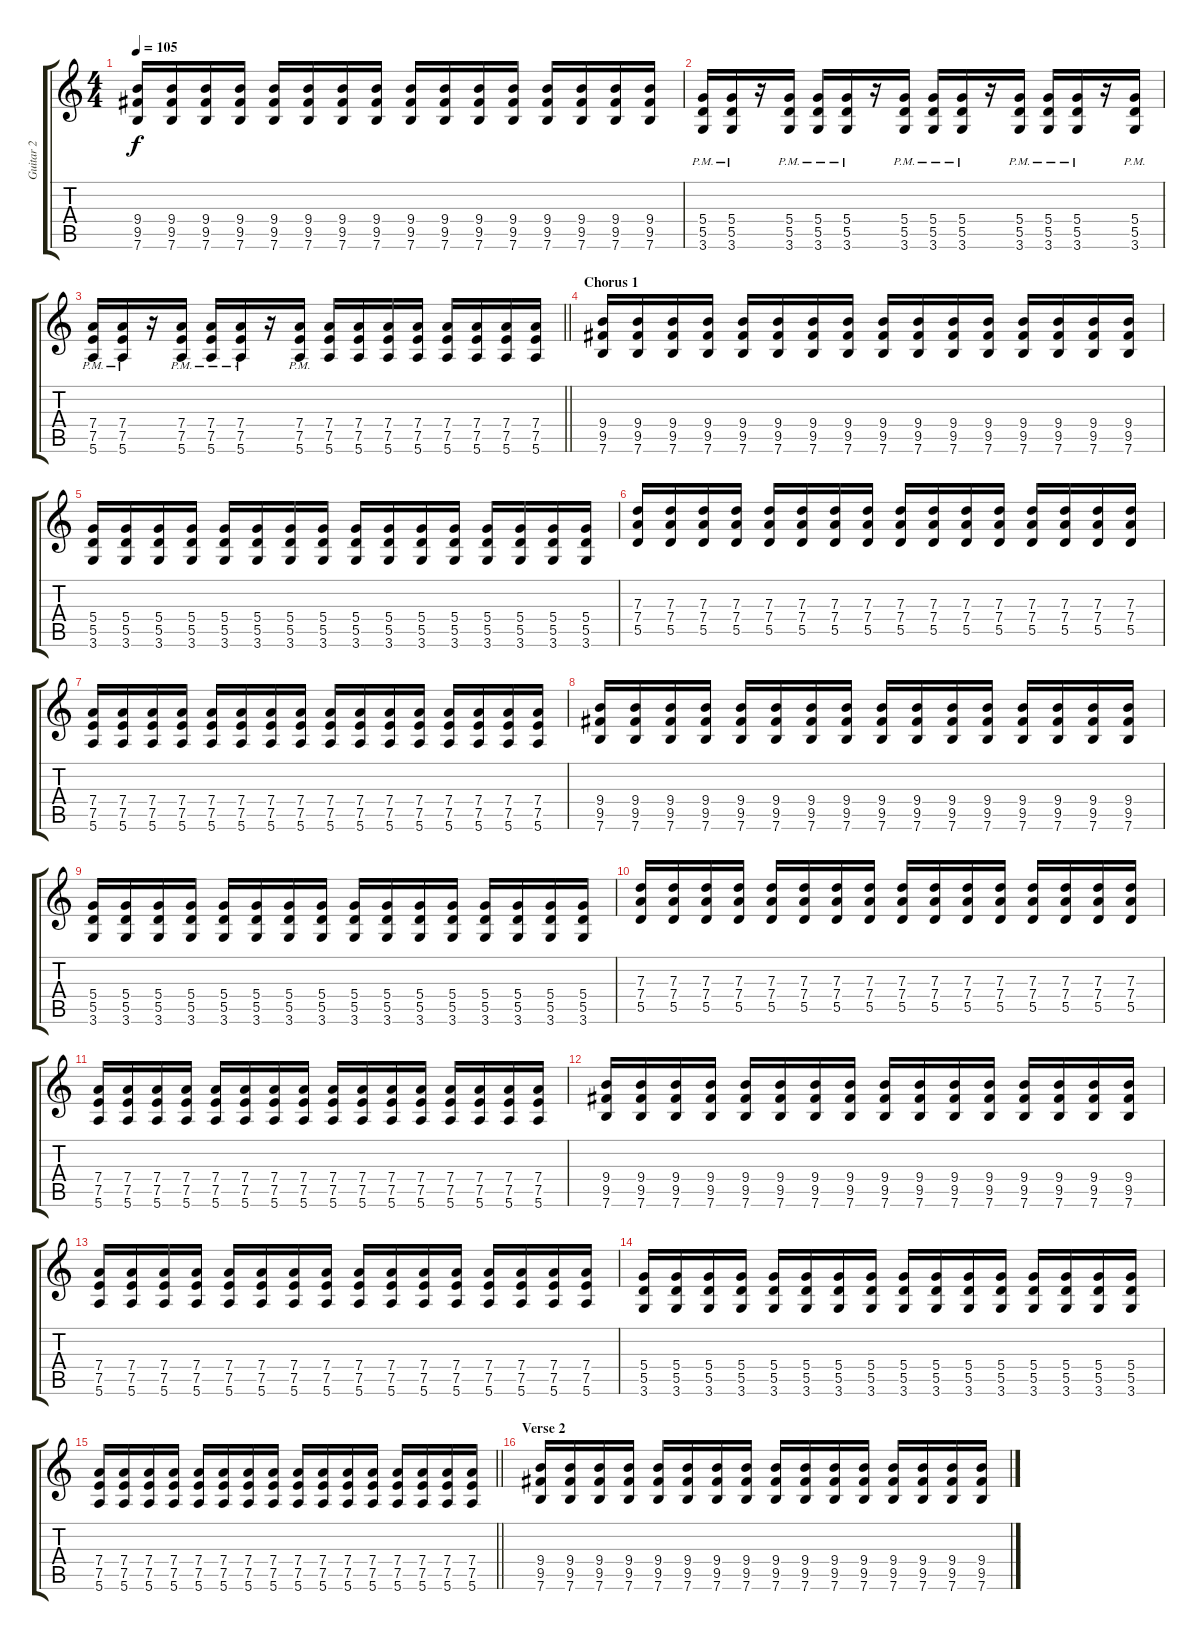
\track ("Guitar 2" "Guitar 2") {instrument distortionguitar}
\staff {score tabs}
\tuning (E4 B3 G3 D3 A2 E2) {hide}
\ts (4 4)
\tempo 105
\clef g2
\ks c
(9.4 9.5 7.6).16{dy f} (9.4 9.5 7.6).16 (9.4 9.5 7.6).16 (9.4 9.5 7.6).16 (9.4 9.5 7.6).16 (9.4 9.5 7.6).16 (9.4 9.5 7.6).16 (9.4 9.5 7.6).16 (9.4 9.5 7.6).16 (9.4 9.5 7.6).16 (9.4 9.5 7.6).16 (9.4 9.5 7.6).16 (9.4 9.5 7.6).16 (9.4 9.5 7.6).16 (9.4 9.5 7.6).16 (9.4 9.5 7.6).16 |
(5.4{pm} 5.5{pm} 3.6{pm}).16 (5.4{pm} 5.5{pm} 3.6{pm}).16 r.16 (5.4{pm} 5.5{pm} 3.6{pm}).16 (5.4{pm} 5.5{pm} 3.6{pm}).16 (5.4{pm} 5.5{pm} 3.6{pm}).16 r.16 (5.4{pm} 5.5{pm} 3.6{pm}).16 (5.4{pm} 5.5{pm} 3.6{pm}).16 (5.4{pm} 5.5{pm} 3.6{pm}).16 r.16 (5.4{pm} 5.5{pm} 3.6{pm}).16 (5.4{pm} 5.5{pm} 3.6{pm}).16 (5.4{pm} 5.5{pm} 3.6{pm}).16 r.16 (5.4{pm} 5.5{pm} 3.6{pm}).16 |
\barLineRight lightlight
(7.4{pm} 7.5{pm} 5.6{pm}).16 (7.4{pm} 7.5{pm} 5.6{pm}).16 r.16 (7.4{pm} 7.5{pm} 5.6{pm}).16 (7.4{pm} 7.5{pm} 5.6{pm}).16 (7.4{pm} 7.5{pm} 5.6{pm}).16 r.16 (7.4{pm} 7.5{pm} 5.6{pm}).16 (7.4 7.5 5.6).16 (7.4 7.5 5.6).16 (7.4 7.5 5.6).16 (7.4 7.5 5.6).16 (7.4 7.5 5.6).16 (7.4 7.5 5.6).16 (7.4 7.5 5.6).16 (7.4 7.5 5.6).16 |
\section ("" "Chorus 1")
(9.4 9.5 7.6).16 (9.4 9.5 7.6).16 (9.4 9.5 7.6).16 (9.4 9.5 7.6).16 (9.4 9.5 7.6).16 (9.4 9.5 7.6).16 (9.4 9.5 7.6).16 (9.4 9.5 7.6).16 (9.4 9.5 7.6).16 (9.4 9.5 7.6).16 (9.4 9.5 7.6).16 (9.4 9.5 7.6).16 (9.4 9.5 7.6).16 (9.4 9.5 7.6).16 (9.4 9.5 7.6).16 (9.4 9.5 7.6).16 |
(5.4 5.5 3.6).16 (5.4 5.5 3.6).16 (5.4 5.5 3.6).16 (5.4 5.5 3.6).16 (5.4 5.5 3.6).16 (5.4 5.5 3.6).16 (5.4 5.5 3.6).16 (5.4 5.5 3.6).16 (5.4 5.5 3.6).16 (5.4 5.5 3.6).16 (5.4 5.5 3.6).16 (5.4 5.5 3.6).16 (5.4 5.5 3.6).16 (5.4 5.5 3.6).16 (5.4 5.5 3.6).16 (5.4 5.5 3.6).16 |
(7.3 7.4 5.5).16 (7.3 7.4 5.5).16 (7.3 7.4 5.5).16 (7.3 7.4 5.5).16 (7.3 7.4 5.5).16 (7.3 7.4 5.5).16 (7.3 7.4 5.5).16 (7.3 7.4 5.5).16 (7.3 7.4 5.5).16 (7.3 7.4 5.5).16 (7.3 7.4 5.5).16 (7.3 7.4 5.5).16 (7.3 7.4 5.5).16 (7.3 7.4 5.5).16 (7.3 7.4 5.5).16 (7.3 7.4 5.5).16 |
(7.4 7.5 5.6).16 (7.4 7.5 5.6).16 (7.4 7.5 5.6).16 (7.4 7.5 5.6).16 (7.4 7.5 5.6).16 (7.4 7.5 5.6).16 (7.4 7.5 5.6).16 (7.4 7.5 5.6).16 (7.4 7.5 5.6).16 (7.4 7.5 5.6).16 (7.4 7.5 5.6).16 (7.4 7.5 5.6).16 (7.4 7.5 5.6).16 (7.4 7.5 5.6).16 (7.4 7.5 5.6).16 (7.4 7.5 5.6).16 |
(9.4 9.5 7.6).16 (9.4 9.5 7.6).16 (9.4 9.5 7.6).16 (9.4 9.5 7.6).16 (9.4 9.5 7.6).16 (9.4 9.5 7.6).16 (9.4 9.5 7.6).16 (9.4 9.5 7.6).16 (9.4 9.5 7.6).16 (9.4 9.5 7.6).16 (9.4 9.5 7.6).16 (9.4 9.5 7.6).16 (9.4 9.5 7.6).16 (9.4 9.5 7.6).16 (9.4 9.5 7.6).16 (9.4 9.5 7.6).16 |
(5.4 5.5 3.6).16 (5.4 5.5 3.6).16 (5.4 5.5 3.6).16 (5.4 5.5 3.6).16 (5.4 5.5 3.6).16 (5.4 5.5 3.6).16 (5.4 5.5 3.6).16 (5.4 5.5 3.6).16 (5.4 5.5 3.6).16 (5.4 5.5 3.6).16 (5.4 5.5 3.6).16 (5.4 5.5 3.6).16 (5.4 5.5 3.6).16 (5.4 5.5 3.6).16 (5.4 5.5 3.6).16 (5.4 5.5 3.6).16 |
(7.3 7.4 5.5).16 (7.3 7.4 5.5).16 (7.3 7.4 5.5).16 (7.3 7.4 5.5).16 (7.3 7.4 5.5).16 (7.3 7.4 5.5).16 (7.3 7.4 5.5).16 (7.3 7.4 5.5).16 (7.3 7.4 5.5).16 (7.3 7.4 5.5).16 (7.3 7.4 5.5).16 (7.3 7.4 5.5).16 (7.3 7.4 5.5).16 (7.3 7.4 5.5).16 (7.3 7.4 5.5).16 (7.3 7.4 5.5).16 |
(7.4 7.5 5.6).16 (7.4 7.5 5.6).16 (7.4 7.5 5.6).16 (7.4 7.5 5.6).16 (7.4 7.5 5.6).16 (7.4 7.5 5.6).16 (7.4 7.5 5.6).16 (7.4 7.5 5.6).16 (7.4 7.5 5.6).16 (7.4 7.5 5.6).16 (7.4 7.5 5.6).16 (7.4 7.5 5.6).16 (7.4 7.5 5.6).16 (7.4 7.5 5.6).16 (7.4 7.5 5.6).16 (7.4 7.5 5.6).16 |
(9.4 9.5 7.6).16 (9.4 9.5 7.6).16 (9.4 9.5 7.6).16 (9.4 9.5 7.6).16 (9.4 9.5 7.6).16 (9.4 9.5 7.6).16 (9.4 9.5 7.6).16 (9.4 9.5 7.6).16 (9.4 9.5 7.6).16 (9.4 9.5 7.6).16 (9.4 9.5 7.6).16 (9.4 9.5 7.6).16 (9.4 9.5 7.6).16 (9.4 9.5 7.6).16 (9.4 9.5 7.6).16 (9.4 9.5 7.6).16 |
(7.4 7.5 5.6).16 (7.4 7.5 5.6).16 (7.4 7.5 5.6).16 (7.4 7.5 5.6).16 (7.4 7.5 5.6).16 (7.4 7.5 5.6).16 (7.4 7.5 5.6).16 (7.4 7.5 5.6).16 (7.4 7.5 5.6).16 (7.4 7.5 5.6).16 (7.4 7.5 5.6).16 (7.4 7.5 5.6).16 (7.4 7.5 5.6).16 (7.4 7.5 5.6).16 (7.4 7.5 5.6).16 (7.4 7.5 5.6).16 |
(5.4 5.5 3.6).16 (5.4 5.5 3.6).16 (5.4 5.5 3.6).16 (5.4 5.5 3.6).16 (5.4 5.5 3.6).16 (5.4 5.5 3.6).16 (5.4 5.5 3.6).16 (5.4 5.5 3.6).16 (5.4 5.5 3.6).16 (5.4 5.5 3.6).16 (5.4 5.5 3.6).16 (5.4 5.5 3.6).16 (5.4 5.5 3.6).16 (5.4 5.5 3.6).16 (5.4 5.5 3.6).16 (5.4 5.5 3.6).16 |
\barLineRight lightlight
(7.4 7.5 5.6).16 (7.4 7.5 5.6).16 (7.4 7.5 5.6).16 (7.4 7.5 5.6).16 (7.4 7.5 5.6).16 (7.4 7.5 5.6).16 (7.4 7.5 5.6).16 (7.4 7.5 5.6).16 (7.4 7.5 5.6).16 (7.4 7.5 5.6).16 (7.4 7.5 5.6).16 (7.4 7.5 5.6).16 (7.4 7.5 5.6).16 (7.4 7.5 5.6).16 (7.4 7.5 5.6).16 (7.4 7.5 5.6).16 |
\section ("" "Verse 2")
(9.4 9.5 7.6).16 (9.4 9.5 7.6).16 (9.4 9.5 7.6).16 (9.4 9.5 7.6).16 (9.4 9.5 7.6).16 (9.4 9.5 7.6).16 (9.4 9.5 7.6).16 (9.4 9.5 7.6).16 (9.4 9.5 7.6).16 (9.4 9.5 7.6).16 (9.4 9.5 7.6).16 (9.4 9.5 7.6).16 (9.4 9.5 7.6).16 (9.4 9.5 7.6).16 (9.4 9.5 7.6).16 (9.4 9.5 7.6).16
